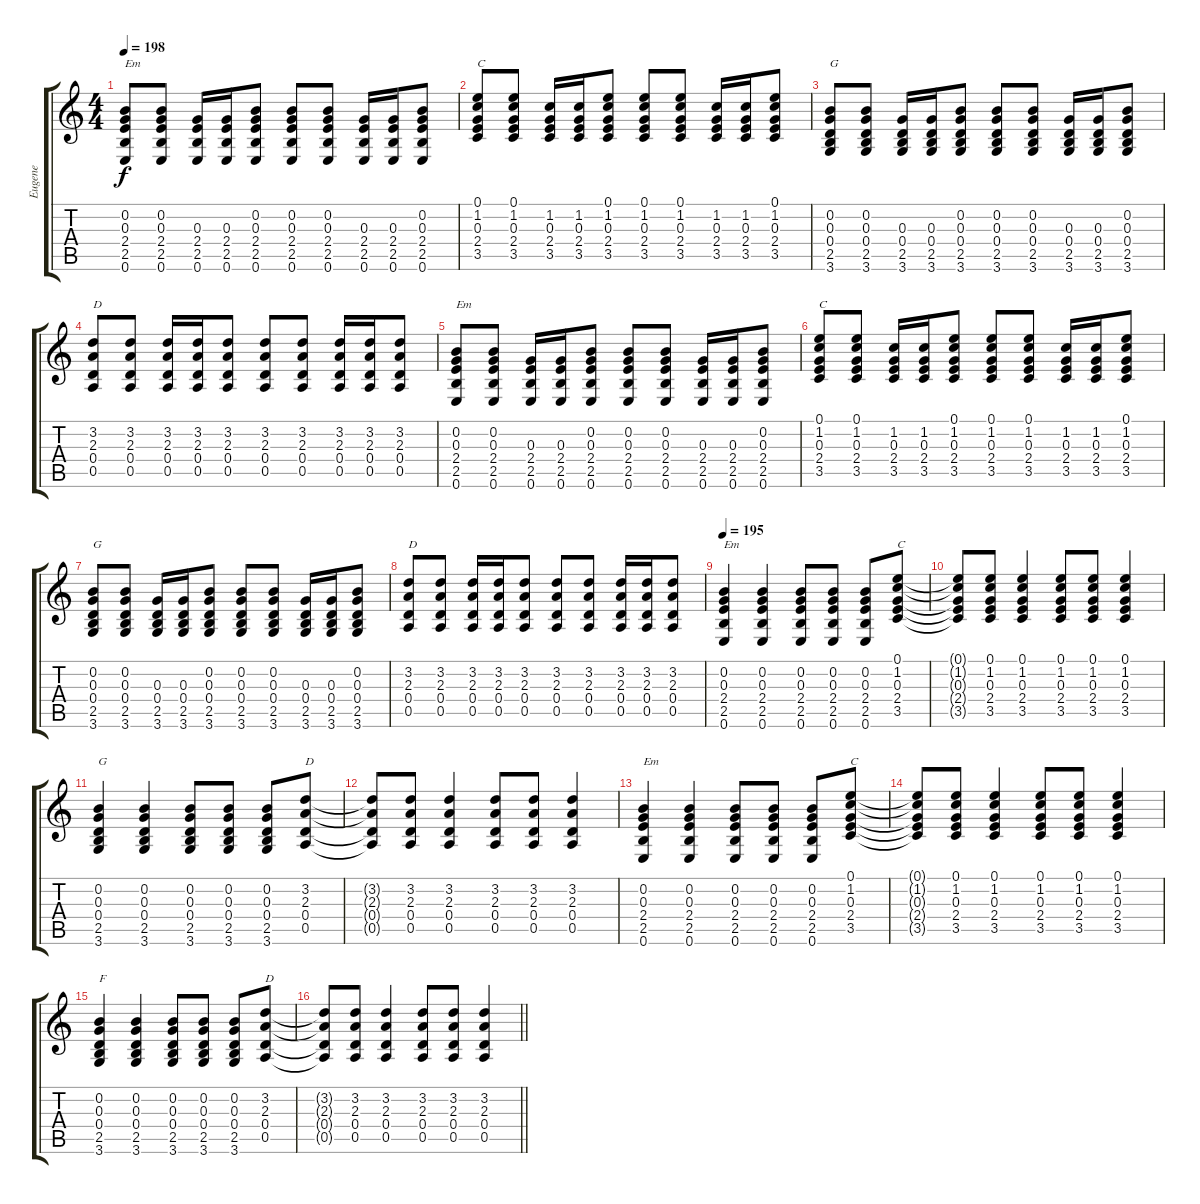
\track ("Eugene" "Eugene") {instrument acousticguitarsteel}
\staff {score tabs}
\tuning (E4 B3 G3 D3 A2 E2) {hide}
\ts (4 4)
\section ("" "")
\tempo 198
\clef g2
\ks c
(0.2 0.3 2.4 2.5 0.6).8{txt "Em" dy f} (0.2 0.3 2.4 2.5 0.6).8 (0.3 2.4 2.5 0.6).16 (0.3 2.4 2.5 0.6).16 (0.2 0.3 2.4 2.5 0.6).8 (0.2 0.3 2.4 2.5 0.6).8 (0.2 0.3 2.4 2.5 0.6).8 (0.3 2.4 2.5 0.6).16 (0.3 2.4 2.5 0.6).16 (0.2 0.3 2.4 2.5 0.6).8 |
(0.1 1.2 0.3 2.4 3.5).8{txt "C"} (0.1 1.2 0.3 2.4 3.5).8 (1.2 0.3 2.4 3.5).16 (1.2 0.3 2.4 3.5).16 (0.1 1.2 0.3 2.4 3.5).8 (0.1 1.2 0.3 2.4 3.5).8 (0.1 1.2 0.3 2.4 3.5).8 (1.2 0.3 2.4 3.5).16 (1.2 0.3 2.4 3.5).16 (0.1 1.2 0.3 2.4 3.5).8 |
(0.2 0.3 0.4 2.5 3.6).8{txt "G"} (0.2 0.3 0.4 2.5 3.6).8 (0.3 0.4 2.5 3.6).16 (0.3 0.4 2.5 3.6).16 (0.2 0.3 0.4 2.5 3.6).8 (0.2 0.3 0.4 2.5 3.6).8 (0.2 0.3 0.4 2.5 3.6).8 (0.3 0.4 2.5 3.6).16 (0.3 0.4 2.5 3.6).16 (0.2 0.3 0.4 2.5 3.6).8 |
(3.2 2.3 0.4 0.5).8{txt "D"} (3.2 2.3 0.4 0.5).8 (3.2 2.3 0.4 0.5).16 (3.2 2.3 0.4 0.5).16 (3.2 2.3 0.4 0.5).8 (3.2 2.3 0.4 0.5).8 (3.2 2.3 0.4 0.5).8 (3.2 2.3 0.4 0.5).16 (3.2 2.3 0.4 0.5).16 (3.2 2.3 0.4 0.5).8 |
(0.2 0.3 2.4 2.5 0.6).8{txt "Em"} (0.2 0.3 2.4 2.5 0.6).8 (0.3 2.4 2.5 0.6).16 (0.3 2.4 2.5 0.6).16 (0.2 0.3 2.4 2.5 0.6).8 (0.2 0.3 2.4 2.5 0.6).8 (0.2 0.3 2.4 2.5 0.6).8 (0.3 2.4 2.5 0.6).16 (0.3 2.4 2.5 0.6).16 (0.2 0.3 2.4 2.5 0.6).8 |
(0.1 1.2 0.3 2.4 3.5).8{txt "C"} (0.1 1.2 0.3 2.4 3.5).8 (1.2 0.3 2.4 3.5).16 (1.2 0.3 2.4 3.5).16 (0.1 1.2 0.3 2.4 3.5).8 (0.1 1.2 0.3 2.4 3.5).8 (0.1 1.2 0.3 2.4 3.5).8 (1.2 0.3 2.4 3.5).16 (1.2 0.3 2.4 3.5).16 (0.1 1.2 0.3 2.4 3.5).8 |
(0.2 0.3 0.4 2.5 3.6).8{txt "G"} (0.2 0.3 0.4 2.5 3.6).8 (0.3 0.4 2.5 3.6).16 (0.3 0.4 2.5 3.6).16 (0.2 0.3 0.4 2.5 3.6).8 (0.2 0.3 0.4 2.5 3.6).8 (0.2 0.3 0.4 2.5 3.6).8 (0.3 0.4 2.5 3.6).16 (0.3 0.4 2.5 3.6).16 (0.2 0.3 0.4 2.5 3.6).8 |
(3.2 2.3 0.4 0.5).8{txt "D"} (3.2 2.3 0.4 0.5).8 (3.2 2.3 0.4 0.5).16 (3.2 2.3 0.4 0.5).16 (3.2 2.3 0.4 0.5).8 (3.2 2.3 0.4 0.5).8 (3.2 2.3 0.4 0.5).8 (3.2 2.3 0.4 0.5).16 (3.2 2.3 0.4 0.5).16 (3.2 2.3 0.4 0.5).8 |
\tempo 195
(0.2 0.3 2.4 2.5 0.6).4{txt "Em"} (0.2 0.3 2.4 2.5 0.6).4 (0.2 0.3 2.4 2.5 0.6).8 (0.2 0.3 2.4 2.5 0.6).8 (0.2 0.3 2.4 2.5 0.6).8 (0.1 1.2 0.3 2.4 3.5).8{txt "C"} |
(0.1{t} 1.2{t} 0.3{t} 2.4{t} 3.5{t}).8 (0.1 1.2 0.3 2.4 3.5).8 (0.1 1.2 0.3 2.4 3.5).4 (0.1 1.2 0.3 2.4 3.5).8 (0.1 1.2 0.3 2.4 3.5).8 (0.1 1.2 0.3 2.4 3.5).4 |
(0.2 0.3 0.4 2.5 3.6).4{txt "G"} (0.2 0.3 0.4 2.5 3.6).4 (0.2 0.3 0.4 2.5 3.6).8 (0.2 0.3 0.4 2.5 3.6).8 (0.2 0.3 0.4 2.5 3.6).8 (3.2 2.3 0.4 0.5).8{txt "D"} |
(3.2{t} 2.3{t} 0.4{t} 0.5{t}).8 (3.2 2.3 0.4 0.5).8 (3.2 2.3 0.4 0.5).4 (3.2 2.3 0.4 0.5).8 (3.2 2.3 0.4 0.5).8 (3.2 2.3 0.4 0.5).4 |
(0.2 0.3 2.4 2.5 0.6).4{txt "Em"} (0.2 0.3 2.4 2.5 0.6).4 (0.2 0.3 2.4 2.5 0.6).8 (0.2 0.3 2.4 2.5 0.6).8 (0.2 0.3 2.4 2.5 0.6).8 (0.1 1.2 0.3 2.4 3.5).8{txt "C"} |
(0.1{t} 1.2{t} 0.3{t} 2.4{t} 3.5{t}).8 (0.1 1.2 0.3 2.4 3.5).8 (0.1 1.2 0.3 2.4 3.5).4 (0.1 1.2 0.3 2.4 3.5).8 (0.1 1.2 0.3 2.4 3.5).8 (0.1 1.2 0.3 2.4 3.5).4 |
(0.2 0.3 0.4 2.5 3.6).4{txt "F"} (0.2 0.3 0.4 2.5 3.6).4 (0.2 0.3 0.4 2.5 3.6).8 (0.2 0.3 0.4 2.5 3.6).8 (0.2 0.3 0.4 2.5 3.6).8 (3.2 2.3 0.4 0.5).8{txt "D"} |
\barLineRight lightlight
(3.2{t} 2.3{t} 0.4{t} 0.5{t}).8 (3.2 2.3 0.4 0.5).8 (3.2 2.3 0.4 0.5).4 (3.2 2.3 0.4 0.5).8 (3.2 2.3 0.4 0.5).8 (3.2 2.3 0.4 0.5).4
